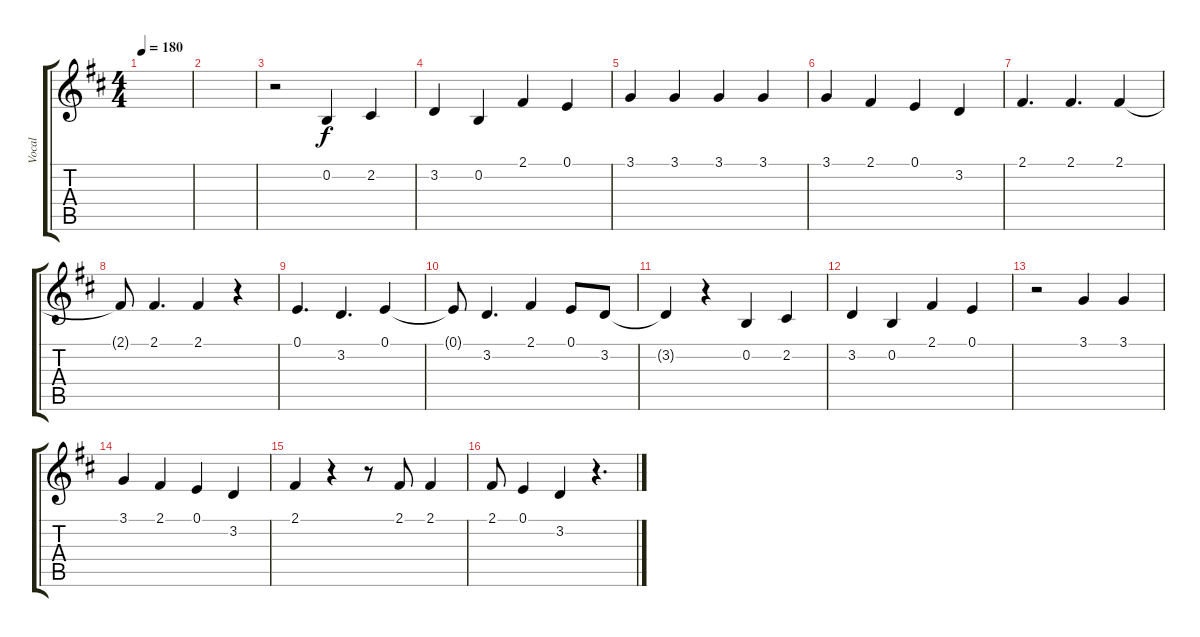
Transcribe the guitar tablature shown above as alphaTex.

\track ("Vocal" "Vocal") {instrument oboe}
\staff {score tabs}
\tuning (E4 B3 G3 D3 A2 E2) {hide}
\ts (4 4)
\tempo 180
\clef g2
\ks d
|
|
r.2 0.2.4 2.2.4 |
3.2.4 0.2.4 2.1.4 0.1.4 |
3.1.4 3.1.4 3.1.4 3.1.4 |
3.1.4 2.1.4 0.1.4 3.2.4 |
2.1.4{d} 2.1.4{d} 2.1.4 |
2.1{t}.8 2.1.4{d} 2.1.4 r.4 |
0.1.4{d} 3.2.4{d} 0.1.4 |
0.1{t}.8 3.2.4{d} 2.1.4 0.1.8 3.2.8 |
3.2{t}.4 r.4 0.2.4 2.2.4 |
3.2.4 0.2.4 2.1.4 0.1.4 |
r.2 3.1.4 3.1.4 |
3.1.4 2.1.4 0.1.4 3.2.4 |
2.1.4 r.4 r.8 2.1.8 2.1.4 |
2.1.8 0.1.4 3.2.4 r.4{d}
